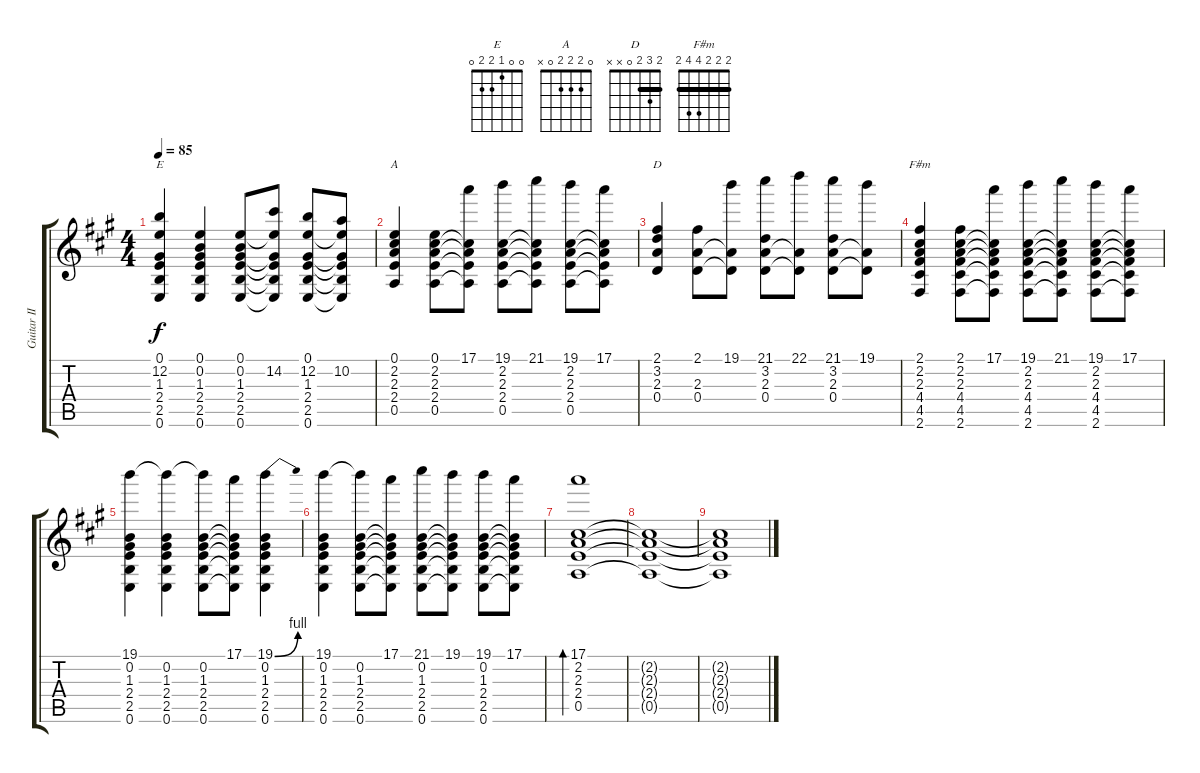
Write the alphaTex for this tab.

\track ("Guitar II" "Guitar II") {instrument acousticguitarsteel}
\staff {score tabs}
\tuning (E4 B3 G3 D3 A2 E2) {hide}
\chord ("E" 0 0 1 2 2 0)
\chord ("A" 0 2 2 2 0 x)
\chord ("D" 2 3 2 0 x x) {barre 2}
\chord ("F#m" 2 2 2 4 4 2) {barre 2}
\ts (4 4)
\tempo 85
\clef g2
\ks a
(0.1 12.2 1.3 2.4 2.5 0.6).4{ch "E" dy f} (0.1 0.2 1.3 2.4 2.5 0.6).4 (0.1 0.2 1.3 2.4 2.5 0.6).8 (0.1{t} 14.2 1.3{t} 2.4{t} 2.5{t} 0.6{t}).8 (0.1 12.2 1.3 2.4 2.5 0.6).8 (0.1{t} 10.2 1.3{t} 2.4{t} 2.5{t} 0.6{t}).8 |
(0.1 2.2 2.3 2.4 0.5).4{ch "A"} (0.1 2.2 2.3 2.4 0.5).8 (17.1 2.2{t} 2.3{t} 2.4{t} 0.5{t}).8 (19.1 2.2 2.3 2.4 0.5).8 (21.1 2.2{t} 2.3{t} 2.4{t} 0.5{t}).8 (19.1 2.2 2.3 2.4 0.5).8 (17.1 2.2{t} 2.3{t} 2.4{t} 0.5{t}).8 |
(2.1 3.2 2.3 0.4).4{ch "D"} (2.1 2.3 0.4).8 (19.1 2.3{t} 0.4{t}).8 (21.1 3.2 2.3 0.4).8 (22.1 2.3{t} 0.4{t}).8 (21.1 3.2 2.3 0.4).8 (19.1 2.3{t} 0.4{t}).8 |
(2.1 2.2 2.3 4.4 4.5 2.6).4{ch "F#m"} (2.1 2.2 2.3 4.4 4.5 2.6).8 (17.1 2.2{t} 2.3{t} 4.4{t} 4.5{t} 2.6{t}).8 (19.1 2.2 2.3 4.4 4.5 2.6).8 (21.1 2.2{t} 2.3{t} 4.4{t} 4.5{t} 2.6{t}).8 (19.1 2.2 2.3 4.4 4.5 2.6).8 (17.1 2.2{t} 2.3{t} 4.4{t} 4.5{t} 2.6{t}).8 |
(19.1 0.2 1.3 2.4 2.5 0.6).4 (19.1{t} 0.2 1.3 2.4 2.5 0.6).4 (19.1{t} 0.2 1.3 2.4 2.5 0.6).8 (17.1 0.2{t} 1.3{t} 2.4{t} 2.5{t} 0.6{t}).8 (19.1{be (bend 0 0 60 4)} 0.2 1.3 2.4 2.5 0.6).4 |
(19.1 0.2 1.3 2.4 2.5 0.6).4 (19.1{t} 0.2 1.3 2.4 2.5 0.6).8 (17.1 0.2{t} 1.3{t} 2.4{t} 2.5{t} 0.6{t}).8 (21.1 0.2 1.3 2.4 2.5 0.6).8 (19.1 0.2{t} 1.3{t} 2.4{t} 2.5{t} 0.6{t}).8 (19.1 0.2 1.3 2.4 2.5 0.6).8 (17.1 0.2{t} 1.3{t} 2.4{t} 2.5{t} 0.6{t}).8 |
(17.1 2.2 2.3 2.4 0.5).1{bd 120} |
(2.2{t} 2.3{t} 2.4{t} 0.5{t}).1 |
(2.2{t} 2.3{t} 2.4{t} 0.5{t}).1
